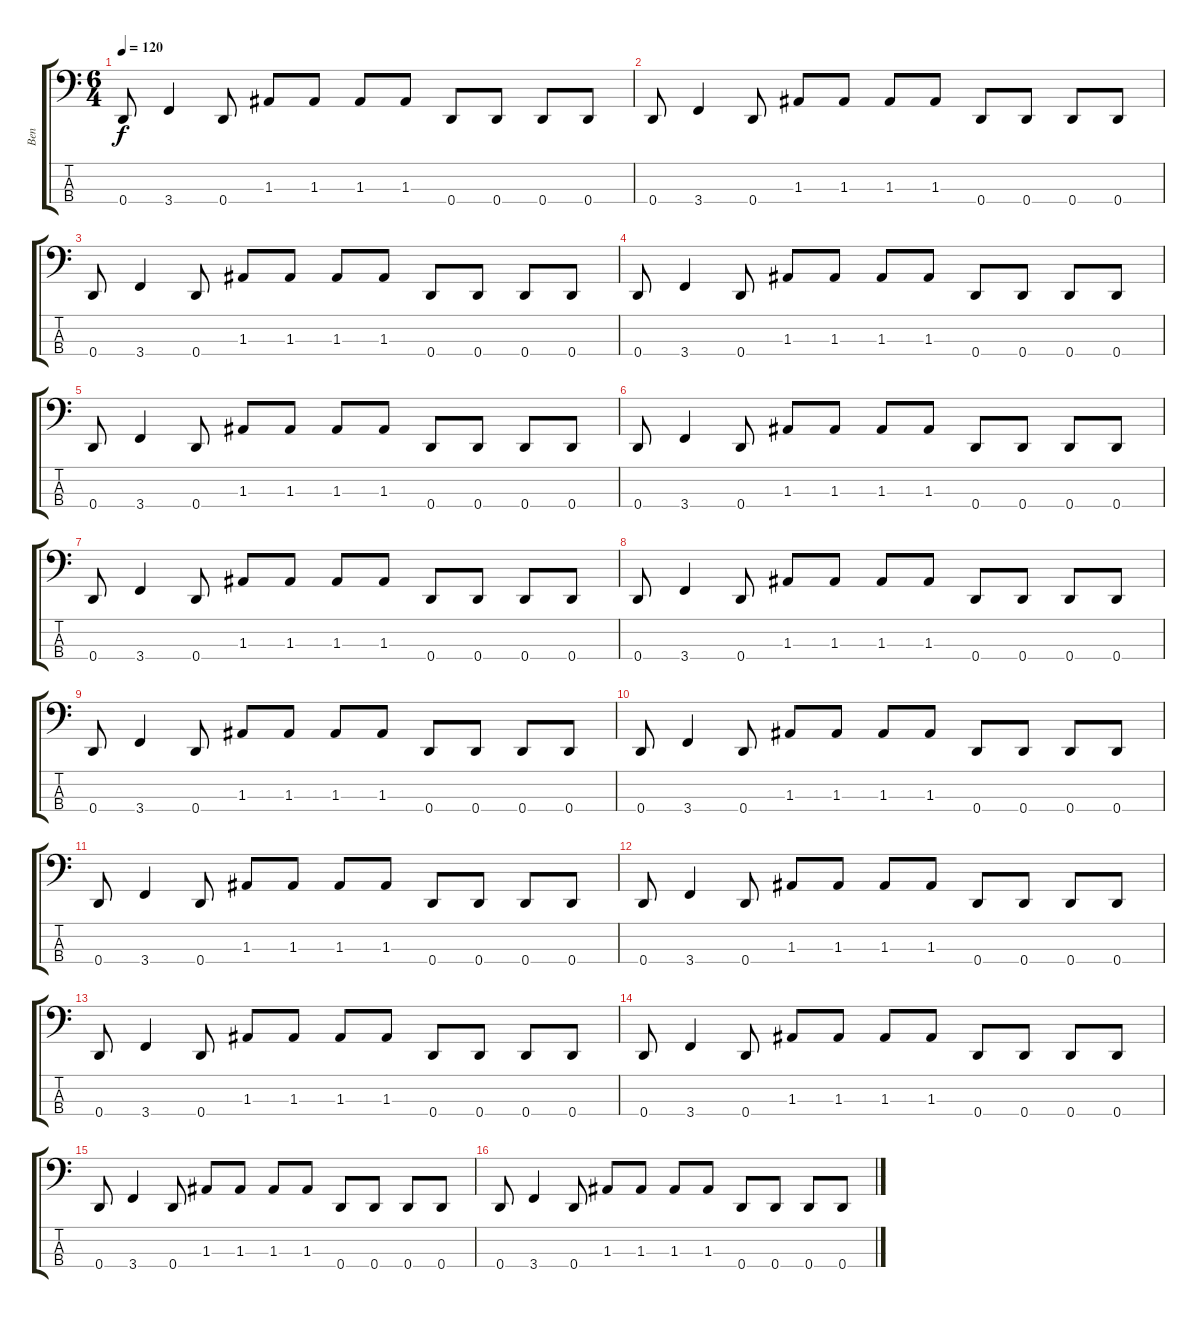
\track ("Ben" "Ben") {instrument electricbassfinger}
\staff {score tabs}
\tuning (G2 D2 A1 D1) {hide}
\ts (6 4)
\tempo 120
\clef f4
\ks c
0.4.8{dy f} 3.4.4 0.4.8 1.3.8 1.3.8 1.3.8 1.3.8 0.4.8 0.4.8 0.4.8 0.4.8 |
0.4.8 3.4.4 0.4.8 1.3.8 1.3.8 1.3.8 1.3.8 0.4.8 0.4.8 0.4.8 0.4.8 |
0.4.8 3.4.4 0.4.8 1.3.8 1.3.8 1.3.8 1.3.8 0.4.8 0.4.8 0.4.8 0.4.8 |
0.4.8 3.4.4 0.4.8 1.3.8 1.3.8 1.3.8 1.3.8 0.4.8 0.4.8 0.4.8 0.4.8 |
0.4.8 3.4.4 0.4.8 1.3.8 1.3.8 1.3.8 1.3.8 0.4.8 0.4.8 0.4.8 0.4.8 |
0.4.8 3.4.4 0.4.8 1.3.8 1.3.8 1.3.8 1.3.8 0.4.8 0.4.8 0.4.8 0.4.8 |
0.4.8 3.4.4 0.4.8 1.3.8 1.3.8 1.3.8 1.3.8 0.4.8 0.4.8 0.4.8 0.4.8 |
0.4.8 3.4.4 0.4.8 1.3.8 1.3.8 1.3.8 1.3.8 0.4.8 0.4.8 0.4.8 0.4.8 |
0.4.8 3.4.4 0.4.8 1.3.8 1.3.8 1.3.8 1.3.8 0.4.8 0.4.8 0.4.8 0.4.8 |
0.4.8 3.4.4 0.4.8 1.3.8 1.3.8 1.3.8 1.3.8 0.4.8 0.4.8 0.4.8 0.4.8 |
0.4.8 3.4.4 0.4.8 1.3.8 1.3.8 1.3.8 1.3.8 0.4.8 0.4.8 0.4.8 0.4.8 |
0.4.8 3.4.4 0.4.8 1.3.8 1.3.8 1.3.8 1.3.8 0.4.8 0.4.8 0.4.8 0.4.8 |
0.4.8 3.4.4 0.4.8 1.3.8 1.3.8 1.3.8 1.3.8 0.4.8 0.4.8 0.4.8 0.4.8 |
0.4.8 3.4.4 0.4.8 1.3.8 1.3.8 1.3.8 1.3.8 0.4.8 0.4.8 0.4.8 0.4.8 |
0.4.8 3.4.4 0.4.8 1.3.8 1.3.8 1.3.8 1.3.8 0.4.8 0.4.8 0.4.8 0.4.8 |
0.4.8 3.4.4 0.4.8 1.3.8 1.3.8 1.3.8 1.3.8 0.4.8 0.4.8 0.4.8 0.4.8
